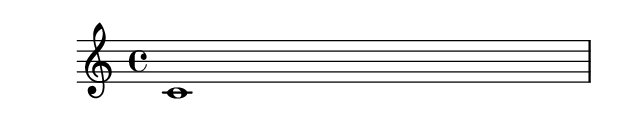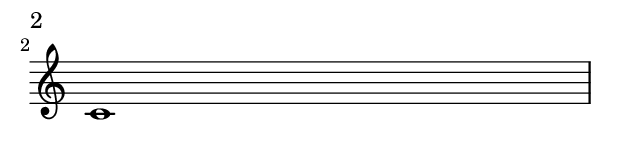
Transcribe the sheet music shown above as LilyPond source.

\version "2.14.0"

\header {
  texidoc = "The number of pages in a score can be forced by setting
@code{page-count} in the (book-level) paper block. If there are too
few systems for the number of pages, we append blank pages."
}

#(set-default-paper-size "a6")

\book {
  \paper { page-count = 3}
  \score { {c'1 c'1} }
}
